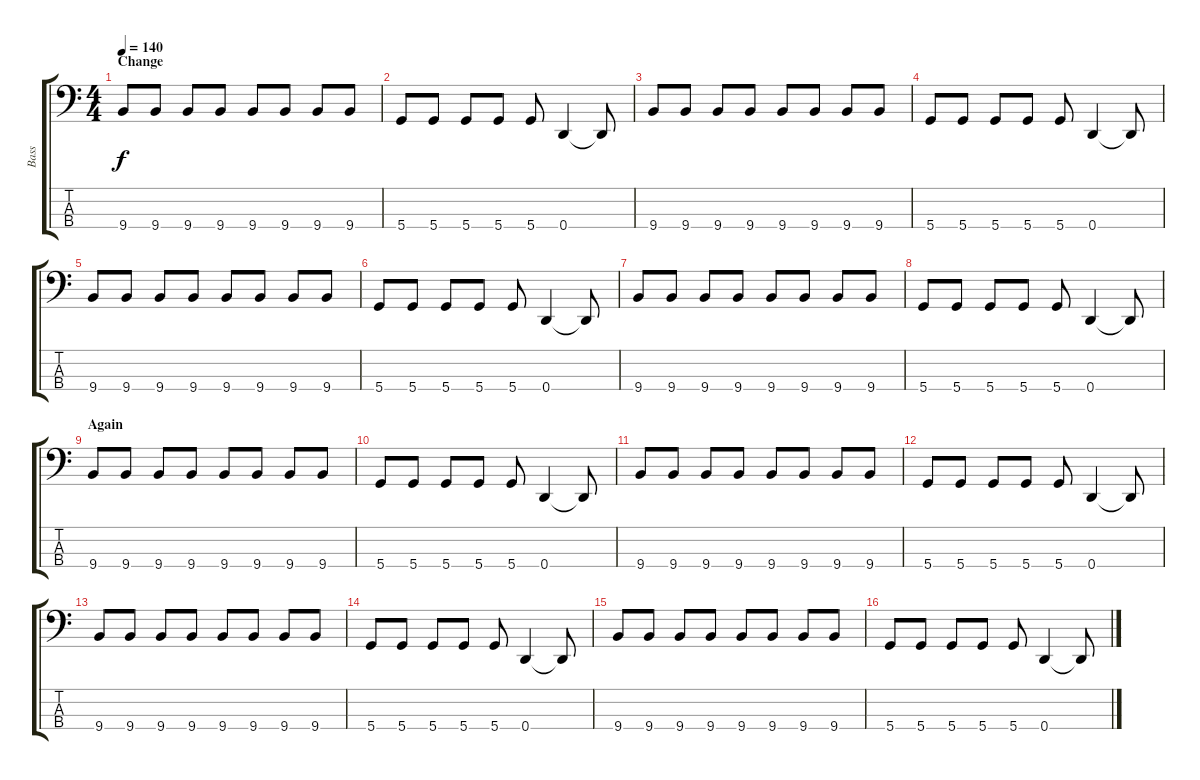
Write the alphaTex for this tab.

\track ("Bass" "Bass") {instrument electricbasspick}
\staff {score tabs}
\tuning (G2 D2 A1 D1) {hide}
\ts (4 4)
\section ("" "Change")
\tempo 140
\clef f4
\ks c
9.4.8{dy f} 9.4.8 9.4.8 9.4.8 9.4.8 9.4.8 9.4.8 9.4.8 |
5.4.8 5.4.8 5.4.8 5.4.8 5.4.8 0.4.4 0.4{t}.8 |
9.4.8 9.4.8 9.4.8 9.4.8 9.4.8 9.4.8 9.4.8 9.4.8 |
5.4.8 5.4.8 5.4.8 5.4.8 5.4.8 0.4.4 0.4{t}.8 |
9.4.8 9.4.8 9.4.8 9.4.8 9.4.8 9.4.8 9.4.8 9.4.8 |
5.4.8 5.4.8 5.4.8 5.4.8 5.4.8 0.4.4 0.4{t}.8 |
9.4.8 9.4.8 9.4.8 9.4.8 9.4.8 9.4.8 9.4.8 9.4.8 |
5.4.8 5.4.8 5.4.8 5.4.8 5.4.8 0.4.4 0.4{t}.8 |
\section ("" "Again")
9.4.8 9.4.8 9.4.8 9.4.8 9.4.8 9.4.8 9.4.8 9.4.8 |
5.4.8 5.4.8 5.4.8 5.4.8 5.4.8 0.4.4 0.4{t}.8 |
9.4.8 9.4.8 9.4.8 9.4.8 9.4.8 9.4.8 9.4.8 9.4.8 |
5.4.8 5.4.8 5.4.8 5.4.8 5.4.8 0.4.4 0.4{t}.8 |
9.4.8 9.4.8 9.4.8 9.4.8 9.4.8 9.4.8 9.4.8 9.4.8 |
5.4.8 5.4.8 5.4.8 5.4.8 5.4.8 0.4.4 0.4{t}.8 |
9.4.8 9.4.8 9.4.8 9.4.8 9.4.8 9.4.8 9.4.8 9.4.8 |
5.4.8 5.4.8 5.4.8 5.4.8 5.4.8 0.4.4 0.4{t}.8
